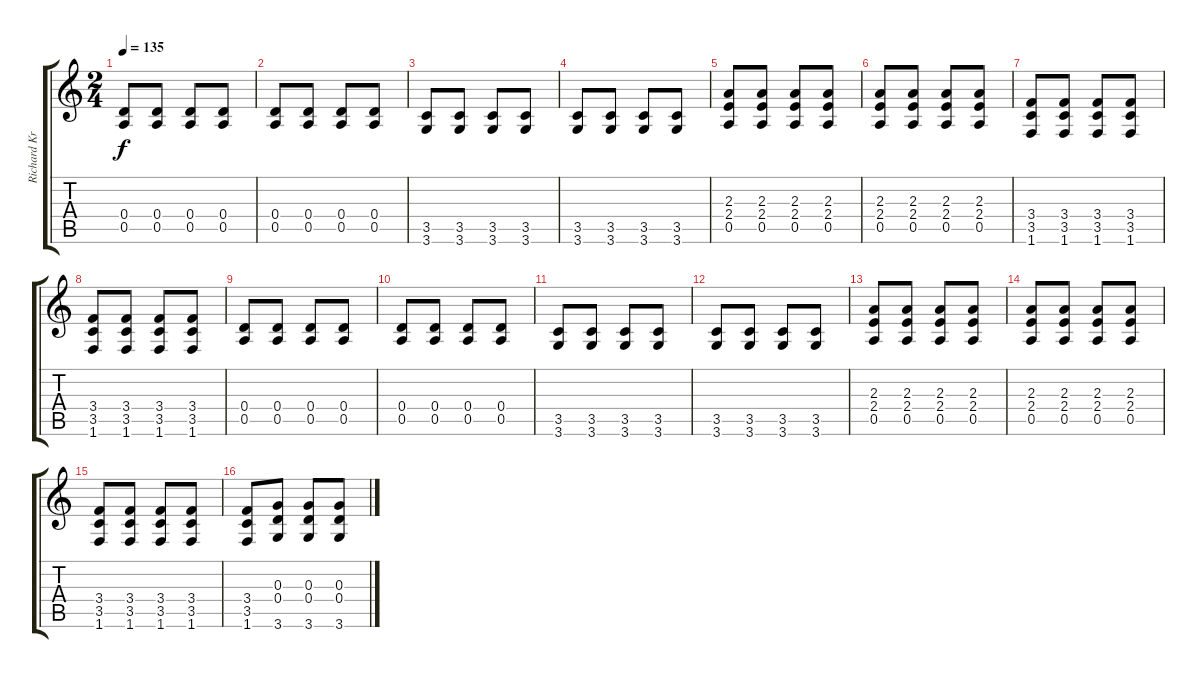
\track ("Richard Kruspe / Main Guitar" "Richard Kr") {instrument distortionguitar}
\staff {score tabs}
\tuning (E4 B3 G3 D3 A2 E2) {hide}
\ts (2 4)
\tempo 135
\clef g2
\ks c
(0.4 0.5).8{dy f} (0.4 0.5).8 (0.4 0.5).8 (0.4 0.5).8 |
(0.4 0.5).8 (0.4 0.5).8 (0.4 0.5).8 (0.4 0.5).8 |
(3.5 3.6).8 (3.5 3.6).8 (3.5 3.6).8 (3.5 3.6).8 |
(3.5 3.6).8 (3.5 3.6).8 (3.5 3.6).8 (3.5 3.6).8 |
(2.3 2.4 0.5).8 (2.3 2.4 0.5).8 (2.3 2.4 0.5).8 (2.3 2.4 0.5).8 |
(2.3 2.4 0.5).8 (2.3 2.4 0.5).8 (2.3 2.4 0.5).8 (2.3 2.4 0.5).8 |
(3.4 3.5 1.6).8 (3.4 3.5 1.6).8 (3.4 3.5 1.6).8 (3.4 3.5 1.6).8 |
(3.4 3.5 1.6).8 (3.4 3.5 1.6).8 (3.4 3.5 1.6).8 (3.4 3.5 1.6).8 |
(0.4 0.5).8 (0.4 0.5).8 (0.4 0.5).8 (0.4 0.5).8 |
(0.4 0.5).8 (0.4 0.5).8 (0.4 0.5).8 (0.4 0.5).8 |
(3.5 3.6).8 (3.5 3.6).8 (3.5 3.6).8 (3.5 3.6).8 |
(3.5 3.6).8 (3.5 3.6).8 (3.5 3.6).8 (3.5 3.6).8 |
(2.3 2.4 0.5).8 (2.3 2.4 0.5).8 (2.3 2.4 0.5).8 (2.3 2.4 0.5).8 |
(2.3 2.4 0.5).8 (2.3 2.4 0.5).8 (2.3 2.4 0.5).8 (2.3 2.4 0.5).8 |
(3.4 3.5 1.6).8 (3.4 3.5 1.6).8 (3.4 3.5 1.6).8 (3.4 3.5 1.6).8 |
(3.4 3.5 1.6).8 (0.3 0.4 3.6).8 (0.3 0.4 3.6).8 (0.3 0.4 3.6).8
